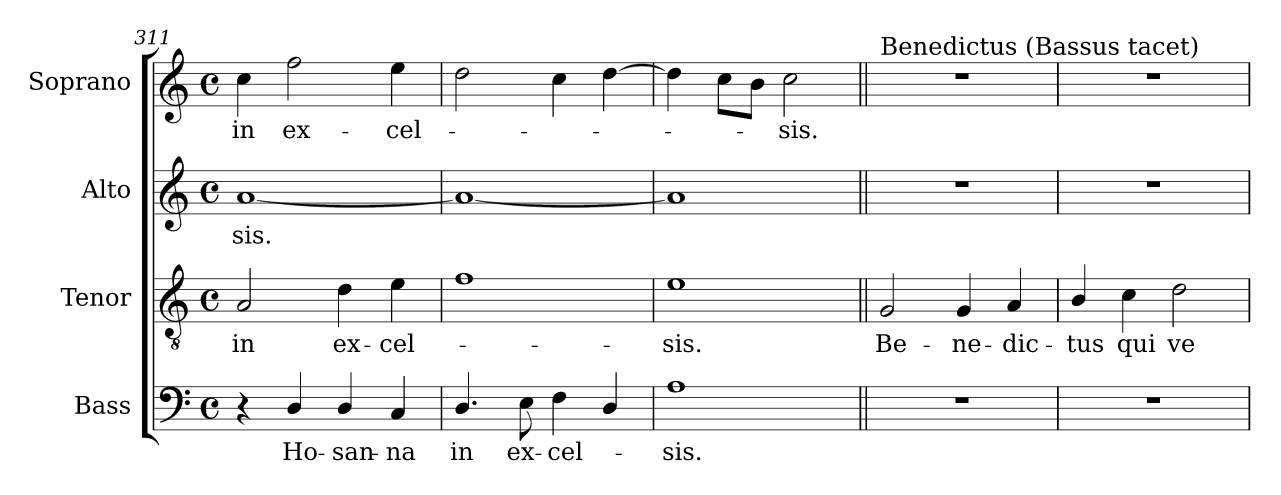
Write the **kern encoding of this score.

**kern	**text	**kern	**text	**kern	**text	**kern	**text
*part4	*part4	*part3	*part3	*part2	*part2	*part1	*part1
*staff4	*staff4	*staff3	*staff3	*staff2	*staff2	*staff1	*staff1
*I"Bass	*	*I"Tenor	*	*I"Alto	*	*I"Soprano	*
*I'B.	*	*I'T.	*	*I'A.	*	*I'S.	*
*clefF4	*	*clefGv2	*	*clefG2	*	*clefG2	*
*	*	*ITrd7c12	*	*	*	*	*
*k[]	*	*k[]	*	*k[]	*	*k[]	*
*C:	*	*C:	*	*C:	*	*C:	*
*M4/4	*	*M4/4	*	*M4/4	*	*M4/4	*
*met(c)	*	*met(c)	*	*met(c)	*	*met(c)	*
=311	=311	=311	=311	=311	=311	=311	=311
!	!	!	!LO:LY:b:color=#000000	!	!	!	!
!	!	!	!	!	!LO:LY:b:color=#000000	!	!
!	!	!	!	!	!	!	!LO:LY:b:color=#000000
4r	.	2AAi/	in	[1ai	-sis.	4cci\	in
!	!LO:LY:b:color=#000000	!	!	!	!	!	!
!	!	!	!	!	!	!	!LO:LY:b:color=#000000
4Di/	Ho-	.	.	.	.	2ffi\	ex-
!	!LO:LY:b:color=#000000	!	!	!	!	!	!
!	!	!	!LO:LY:b:color=#000000	!	!	!	!
4Di/	-san-	4Di\	ex-	.	.	.	.
!	!LO:LY:b:color=#000000	!	!	!	!	!	!
!	!	!	!LO:LY:b:color=#000000	!	!	!	!
!	!	!	!	!	!	!	!LO:LY:b:color=#000000
4Ci/	-na	4Ei\	-cel-	.	.	4eei\	-cel-
=312	=312	=312	=312	=312	=312	=312	=312
!	!LO:LY:b:color=#000000	!	!	!	!	!	!
4.Di/	in	1Fi	.	1ai_	.	2ddi\	.
!	!LO:LY:b:color=#000000	!	!	!	!	!	!
8Ei\	ex-	.	.	.	.	.	.
!	!LO:LY:b:color=#000000	!	!	!	!	!	!
4Fi\	-cel-	.	.	.	.	4cci\	.
4Di/	.	.	.	.	.	[4ddi\	.
=313	=313	=313	=313	=313	=313	=313	=313
!	!LO:LY:b:color=#000000	!	!	!	!	!	!
!	!	!	!LO:LY:b:color=#000000	!	!	!	!
1Ai	-sis.	1Ei	-sis.	1ai]	.	4ddi\]	.
.	.	.	.	.	.	8cci\L	.
.	.	.	.	.	.	8bi\J	.
!	!	!	!	!	!	!	!LO:LY:b:color=#000000
.	.	.	.	.	.	2cci\	-sis.
!!LO:PB:g=z
=314||	=314||	=314||	=314||	=314||	=314||	=314||	=314||
!	!	!	!	!	!	!LO:TX:a:t=Benedictus (Bassus tacet)	!
!	!	!	!LO:LY:b:color=#000000	!	!	!	!
1r	.	2GGi/	Be-	1r	.	1r	.
!	!	!	!LO:LY:b:color=#000000	!	!	!	!
.	.	4GGi/	-ne-	.	.	.	.
!	!	!	!LO:LY:b:color=#000000	!	!	!	!
.	.	4AAi/	-dic-	.	.	.	.
=315	=315	=315	=315	=315	=315	=315	=315
!	!	!	!LO:LY:b:color=#000000	!	!	!	!
1r	.	4BBi/	-tus	1r	.	1r	.
!	!	!	!LO:LY:b:color=#000000	!	!	!	!
.	.	4Ci\	qui	.	.	.	.
!	!	!	!LO:LY:b:color=#000000	!	!	!	!
.	.	2Di\	ve-	.	.	.	.
=	=	=	=	=	=	=	=
*-	*-	*-	*-	*-	*-	*-	*-
